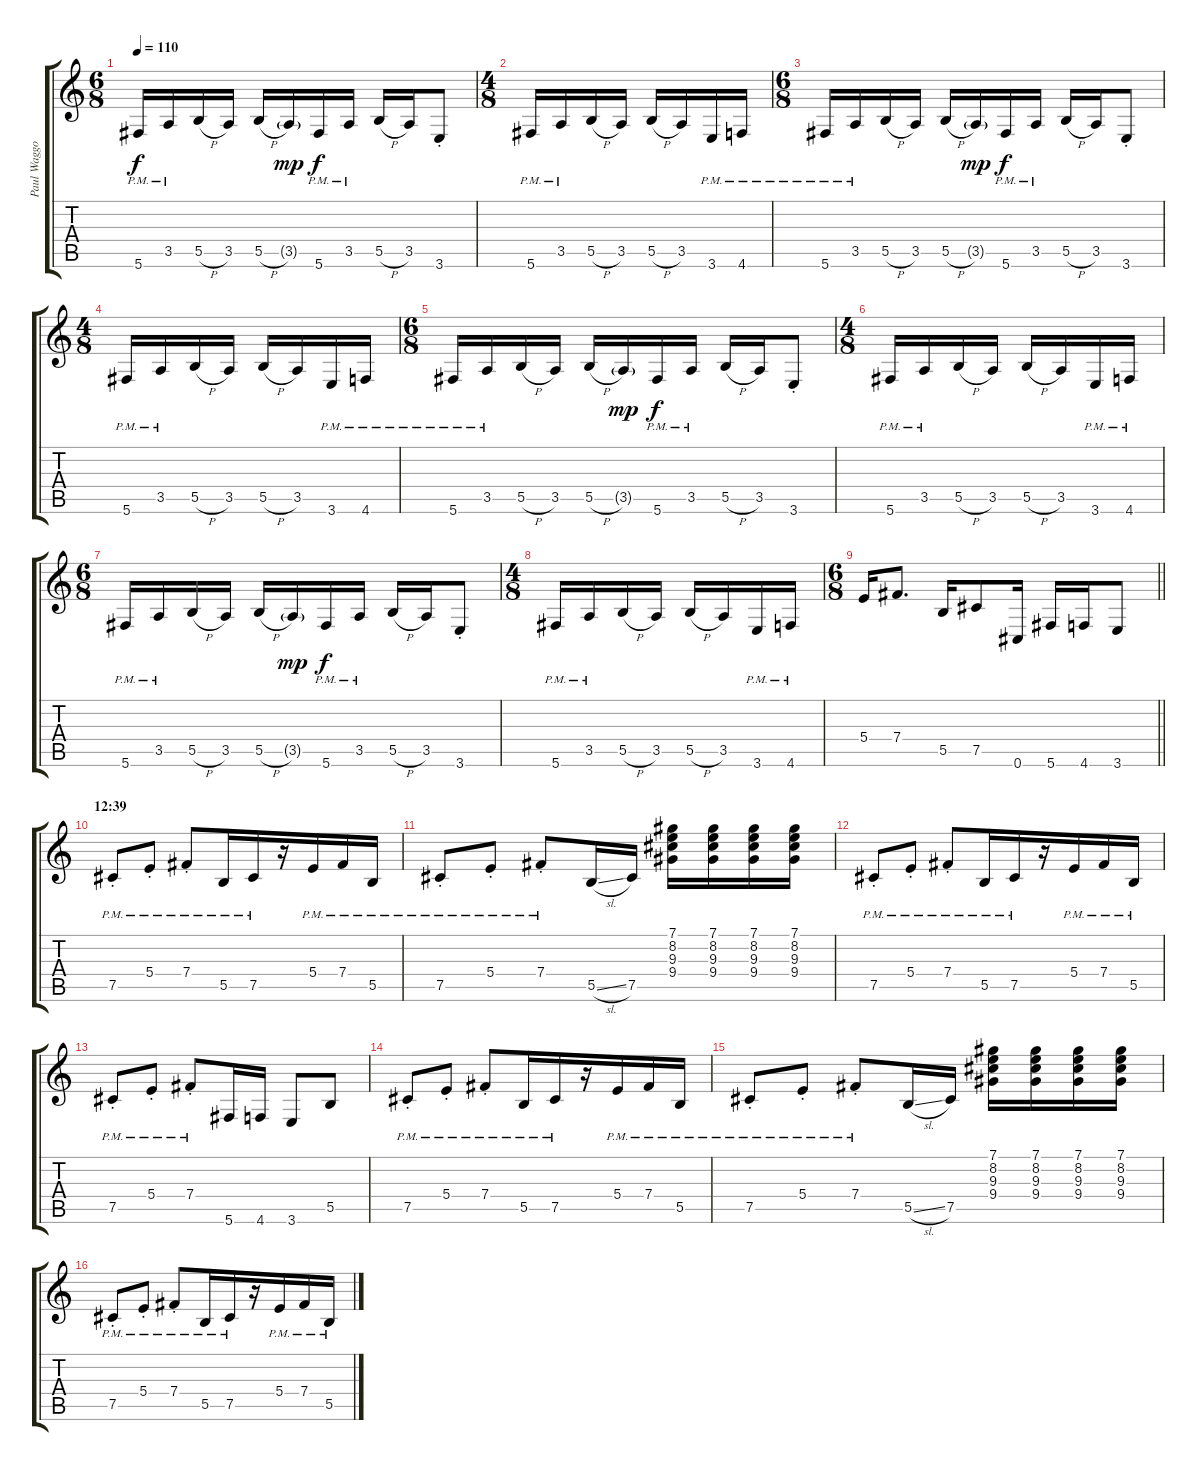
\track ("Paul Waggoner" "Paul Waggo") {instrument distortionguitar}
\staff {score tabs}
\tuning (Db4 Ab3 E3 B2 Gb2 Db2) {hide}
\ts (6 8)
\tempo 110
\clef g2
\ks c
5.6{pm}.16{dy f} 3.5{pm}.16 5.5{h}.16 3.5.16{beam split} 5.5{h}.16 3.5{g}.16{dy mp beam merge} 5.6{pm}.16{dy f} 3.5{pm}.16{beam split} 5.5{h}.16 3.5.16 3.6{st}.8 |
\ts (4 8)
5.6{pm}.16 3.5{pm}.16{beam merge} 5.5{h}.16 3.5.16 5.5{h}.16 3.5.16{beam merge} 3.6{pm}.16 4.6{pm}.16 |
\ts (6 8)
5.6{pm}.16 3.5{pm}.16 5.5{h}.16 3.5.16{beam split} 5.5{h}.16 3.5{g}.16{dy mp beam merge} 5.6{pm}.16{dy f} 3.5{pm}.16{beam split} 5.5{h}.16 3.5.16 3.6{st}.8 |
\ts (4 8)
5.6{pm}.16 3.5{pm}.16{beam merge} 5.5{h}.16 3.5.16 5.5{h}.16 3.5.16{beam merge} 3.6{pm}.16 4.6{pm}.16 |
\ts (6 8)
5.6{pm}.16 3.5{pm}.16 5.5{h}.16 3.5.16{beam split} 5.5{h}.16 3.5{g}.16{dy mp beam merge} 5.6{pm}.16{dy f} 3.5{pm}.16{beam split} 5.5{h}.16 3.5.16 3.6{st}.8 |
\ts (4 8)
5.6{pm}.16 3.5{pm}.16{beam merge} 5.5{h}.16 3.5.16 5.5{h}.16 3.5.16{beam merge} 3.6{pm}.16 4.6{pm}.16 |
\ts (6 8)
5.6{pm}.16 3.5{pm}.16 5.5{h}.16 3.5.16{beam split} 5.5{h}.16 3.5{g}.16{dy mp beam merge} 5.6{pm}.16{dy f} 3.5{pm}.16{beam split} 5.5{h}.16 3.5.16 3.6{st}.8 |
\ts (4 8)
5.6{pm}.16 3.5{pm}.16{beam merge} 5.5{h}.16 3.5.16 5.5{h}.16 3.5.16{beam merge} 3.6{pm}.16 4.6{pm}.16 |
\ts (6 8)
\barLineRight lightlight
5.4.16{beam merge} 7.4.8{d beam split} 5.5.16{beam merge} 7.5.8{beam merge} 0.6.16{beam split} 5.6.16{beam merge} 4.6.16{beam merge} 3.6.8 |
\section ("" "12:39")
7.5{pm st}.8 5.4{pm st}.8{beam split} 7.4{pm st}.8{beam merge} 5.5{pm}.16 7.5{pm}.16 r.16 5.4{pm}.16 7.4{pm}.16 5.5{pm}.16 |
7.5{pm st}.8 5.4{pm st}.8{beam split} 7.4{pm st}.8{beam merge} 5.5{sl}.16 7.5.16{beam split} (7.1 8.2 9.3 9.4).16 (7.1 8.2 9.3 9.4).16 (7.1 8.2 9.3 9.4).16 (7.1 8.2 9.3 9.4).16 |
7.5{pm st}.8 5.4{pm st}.8{beam split} 7.4{pm st}.8{beam merge} 5.5{pm}.16 7.5{pm}.16 r.16 5.4{pm}.16 7.4{pm}.16 5.5{pm}.16 |
7.5{pm st}.8 5.4{pm st}.8{beam split} 7.4{pm st}.8{beam merge} 5.6.16 4.6.16{beam split} 3.6.8 5.5.8 |
7.5{pm st}.8 5.4{pm st}.8{beam split} 7.4{pm st}.8{beam merge} 5.5{pm}.16 7.5{pm}.16 r.16 5.4{pm}.16 7.4{pm}.16 5.5{pm}.16 |
7.5{pm st}.8 5.4{pm st}.8{beam split} 7.4{pm st}.8{beam merge} 5.5{sl}.16 7.5.16{beam split} (7.1 8.2 9.3 9.4).16 (7.1 8.2 9.3 9.4).16 (7.1 8.2 9.3 9.4).16 (7.1 8.2 9.3 9.4).16 |
7.5{pm st}.8 5.4{pm st}.8{beam split} 7.4{pm st}.8{beam merge} 5.5{pm}.16 7.5{pm}.16 r.16 5.4{pm}.16 7.4{pm}.16 5.5{pm}.16
